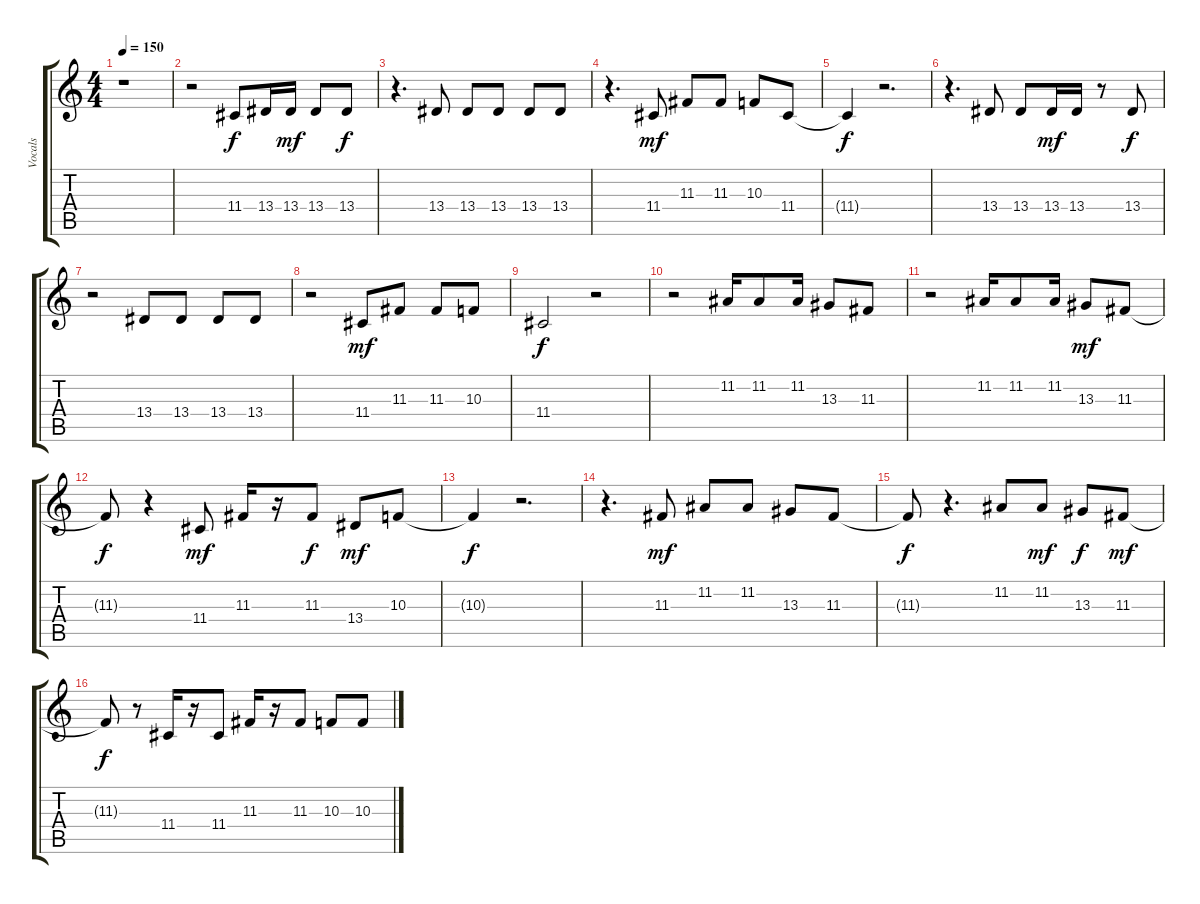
\track ("Vocals" "Vocals") {instrument trumpet}
\staff {score tabs}
\tuning (E4 B3 G3 D3 A2 E2) {hide}
\ts (4 4)
\tempo 150
\clef g2
\ks c
r.1{dy f} |
r.2 11.4.8 13.4.16 13.4.16{dy mf} 13.4.8 13.4.8{dy f} |
r.4{d} 13.4.8 13.4.8 13.4.8 13.4.8 13.4.8 |
r.4{d} 11.4.8{dy mf} 11.3.8 11.3.8 10.3.8 11.4.8 |
11.4{t}.4{dy f} r.2{d} |
r.4{d} 13.4.8 13.4.8 13.4.16{dy mf} 13.4.16 r.8 13.4.8{dy f} |
r.2 13.4.8 13.4.8 13.4.8 13.4.8 |
r.2 11.4.8{dy mf} 11.3.8 11.3.8 10.3.8 |
11.4.2{dy f} r.2 |
r.2 11.2.16 11.2.8 11.2.16 13.3.8 11.3.8 |
r.2 11.2.16 11.2.8 11.2.16 13.3.8{dy mf} 11.3.8 |
11.3{t}.8{dy f} r.4 11.4.8{dy mf} 11.3.16 r.16 11.3.8{dy f} 13.4.8{dy mf} 10.3.8 |
10.3{t}.4{dy f} r.2{d} |
r.4{d} 11.3.8{dy mf} 11.2.8 11.2.8 13.3.8 11.3.8 |
11.3{t}.8{dy f} r.4{d} 11.2.8 11.2.8{dy mf} 13.3.8{dy f} 11.3.8{dy mf} |
11.3{t}.8{dy f} r.8 11.4.16 r.16 11.4.8 11.3.16 r.16 11.3.8 10.3.8 10.3.8
